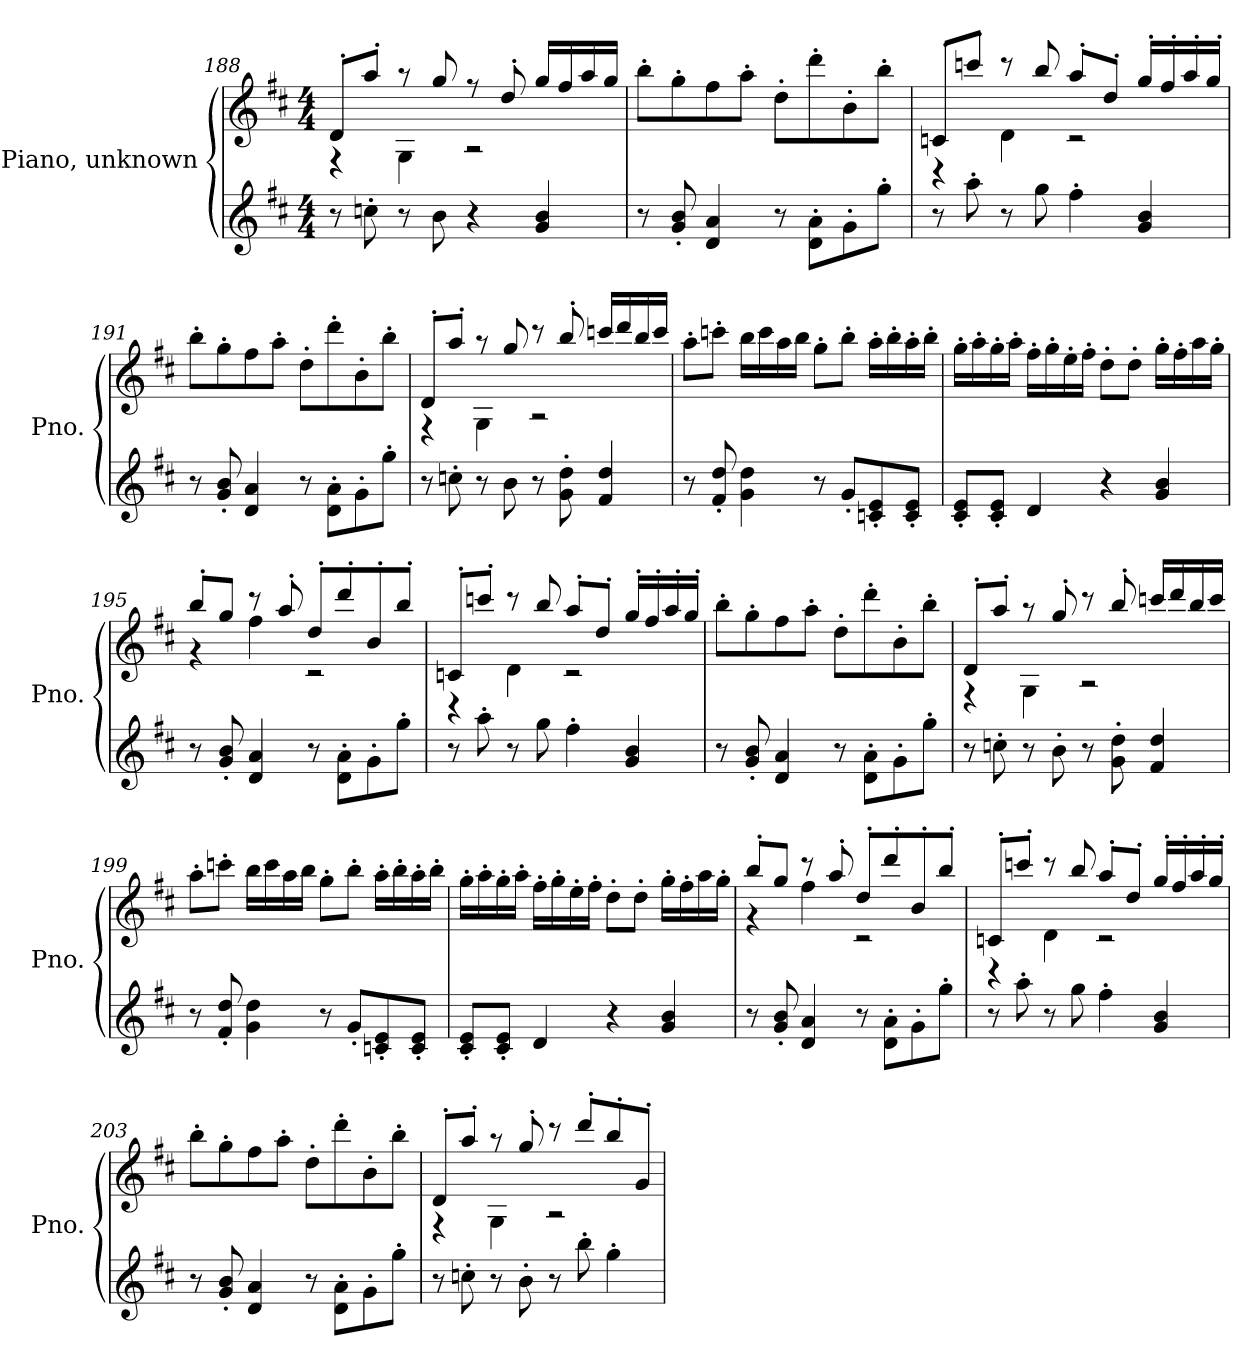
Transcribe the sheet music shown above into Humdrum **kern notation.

**kern	**kern
*part1	*part1
*staff2	*staff1
*I"Piano, unknown	*
*I'Pno.	*
*clefG2	*clefG2
*k[f#c#]	*k[f#c#]
*M4/4	*M4/4
=188	=188
*	*^
8r	8d'/L	4r
8ccn'\	8aa'/J	.
8r	8r	4G\
8b\	8gg/	.
4r	8r	2r
.	8dd'/	.
4g/ 4b/	16gg/LL	.
.	16ff#/	.
.	16aa/	.
.	16gg/JJ	.
*	*v	*v
=189	=189
8r	8bb'\L
8g/' 8b/'	8gg'\
4d/ 4a/	8ff#\
.	8aa'\J
8r	8dd'\L
8d\' 8a\'L	8ddd'\
8g'\	8b'\
8gg'\J	8bb'\J
!!LO:LB:g=z
=190	=190
*	*^
8r	8cn'/L	4r
8aa'\	8cccn'/J	.
8r	8r	4d\
8gg\	8bb/	.
4ff#'\	8aa'/L	2r
.	8dd'/J	.
4g/ 4b/	16gg'/LL	.
.	16ff#'/	.
.	16aa'/	.
.	16gg'/JJ	.
*	*v	*v
=191	=191
8r	8bb'\L
8g/' 8b/'	8gg'\
4d/ 4a/	8ff#\
.	8aa'\J
8r	8dd'\L
8d\' 8a\'L	8ddd'\
8g'\	8b'\
8gg'\J	8bb'\J
=192	=192
*	*^
8r	8d'/L	4r
8ccn'\	8aa'/J	.
8r	8r	4G\
8b\	8gg/	.
8r	8r	2r
8g\' 8dd\'	8bb'/	.
4f#/ 4dd/	16cccn/LL	.
.	16ddd/	.
.	16bb/	.
.	16ccc/JJ	.
*	*v	*v
!!LO:PB:g=z
=193	=193
8r	8aa'\L
8f#/' 8dd/'	8cccn'\J
4g\ 4dd\	16bb\LL
.	16ccc\
.	16aa\
.	16bb\JJ
8r	8gg'\L
8g'/L	8bb'\J
8cn/' 8e/'	16aa'\LL
.	16bb'\
8c/' 8e/'J	16aa'\
.	16bb'\JJ
=194	=194
8c#/' 8e/'L	16gg'\LL
.	16aa'\
8c#/' 8e/'J	16gg'\
.	16aa'\JJ
4d/	16ff#'\LL
.	16gg'\
.	16ee'\
.	16ff#'\JJ
4r	8dd'\L
.	8dd'\J
4g/ 4b/	16gg'\LL
.	16ff#'\
.	16aa\
.	16gg'\JJ
=195	=195
*	*^
8r	8bb'/L	4r
8g/' 8b/'	8gg/J	.
4d/ 4a/	8r	4ff#\
.	8aa'/	.
8r	8dd'/L	2r
8d\' 8a\'L	8ddd'/	.
8g'\	8b'/	.
8gg'\J	8bb'/J	.
!!LO:LB:g=z	!!
=196	=196	=196
8r	8cn'/L	4r
8aa'\	8cccn'/J	.
8r	8r	4d\
8gg\	8bb/	.
4ff#'\	8aa'/L	2r
.	8dd'/J	.
4g/ 4b/	16gg'/LL	.
.	16ff#'/	.
.	16aa'/	.
.	16gg'/JJ	.
*	*v	*v
=197	=197
8r	8bb'\L
8g/' 8b/'	8gg'\
4d/ 4a/	8ff#\
.	8aa'\J
8r	8dd'\L
8d\' 8a\'L	8ddd'\
8g'\	8b'\
8gg'\J	8bb'\J
=198	=198
*	*^
8r	8d'/L	4r
8ccn'\	8aa'/J	.
8r	8r	4G\
8b'\	8gg'/	.
8r	8r	2r
8g\' 8dd\'	8bb'/	.
4f#/ 4dd/	16cccn/LL	.
.	16ddd/	.
.	16bb/	.
.	16ccc/JJ	.
*	*v	*v
!!LO:LB:g=z
=199	=199
8r	8aa'\L
8f#/' 8dd/'	8cccn'\J
4g\ 4dd\	16bb\LL
.	16ccc\
.	16aa\
.	16bb\JJ
8r	8gg'\L
8g'/L	8bb'\J
8cn/' 8e/'	16aa'\LL
.	16bb'\
8c/' 8e/'J	16aa'\
.	16bb'\JJ
=200	=200
8c#/' 8e/'L	16gg'\LL
.	16aa'\
8c#/' 8e/'J	16gg'\
.	16aa'\JJ
4d/	16ff#'\LL
.	16gg'\
.	16ee'\
.	16ff#'\JJ
4r	8dd'\L
.	8dd'\J
4g/ 4b/	16gg'\LL
.	16ff#'\
.	16aa\
.	16gg'\JJ
=201	=201
*	*^
8r	8bb'/L	4r
8g/' 8b/'	8gg/J	.
4d/ 4a/	8r	4ff#\
.	8aa'/	.
8r	8dd'/L	2r
8d\' 8a\'L	8ddd'/	.
8g'\	8b'/	.
8gg'\J	8bb'/J	.
!!LO:LB:g=z	!!
=202	=202	=202
8r	8cn'/L	4r
8aa'\	8cccn'/J	.
8r	8r	4d\
8gg\	8bb/	.
4ff#'\	8aa'/L	2r
.	8dd'/J	.
4g/ 4b/	16gg'/LL	.
.	16ff#'/	.
.	16aa'/	.
.	16gg'/JJ	.
*	*v	*v
=203	=203
8r	8bb'\L
8g/' 8b/'	8gg'\
4d/ 4a/	8ff#\
.	8aa'\J
8r	8dd'\L
8d\' 8a\'L	8ddd'\
8g'\	8b'\
8gg'\J	8bb'\J
=204	=204
*	*^
8r	8d'/L	4r
8ccn'\	8aa'/J	.
8r	8r	4G\
8b'\	8gg'/	.
8r	8r	2r
8bb'\	8ddd'/L	.
4gg'\	8bb'/	.
.	8g'/J	.
*	*v	*v
=	=
*-	*-
